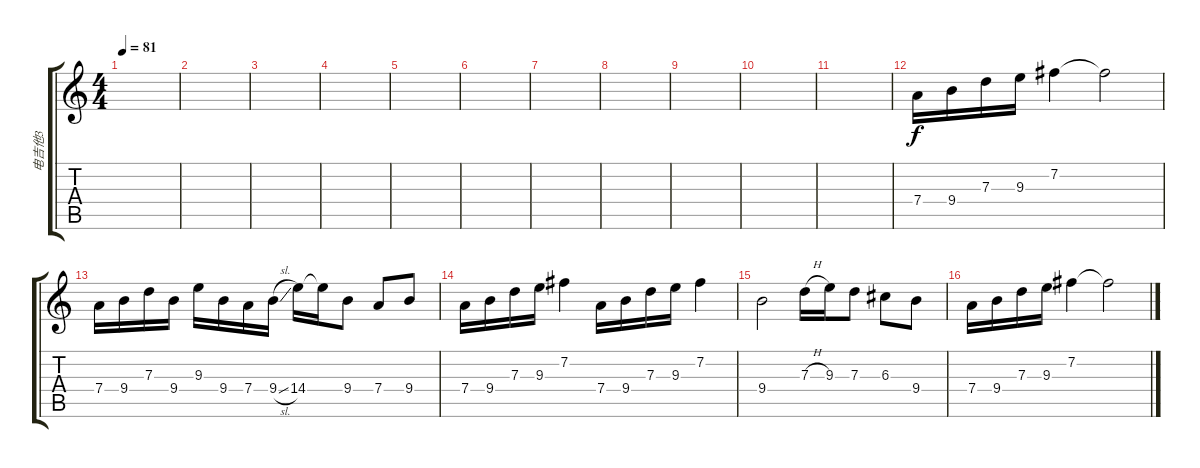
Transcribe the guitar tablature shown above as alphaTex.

\track ("电吉他3" "电吉他3") {instrument electricguitarclean}
\staff {score tabs}
\tuning (E4 B3 G3 D3 A2 E2) {hide}
\ts (4 4)
\tempo 81
\clef g2
\ks c
|
|
|
|
|
|
|
|
|
|
|
7.4.16 9.4.16 7.3.16 9.3.16 7.2.4 7.2{t}.2 |
7.4.16 9.4.16 7.3.16 9.4.16 9.3.16 9.4.16 7.4.16 9.4{sl}.16 14.4.16 14.4{t}.16 9.4.8 7.4.8 9.4.8 |
7.4.16 9.4.16 7.3.16 9.3.16 7.2.4 7.4.16 9.4.16 7.3.16 9.3.16 7.2.4 |
9.4.2 7.3{h}.16 9.3.16 7.3.8 6.3.8 9.4.8 |
7.4.16 9.4.16 7.3.16 9.3.16 7.2.4 7.2{t}.2
